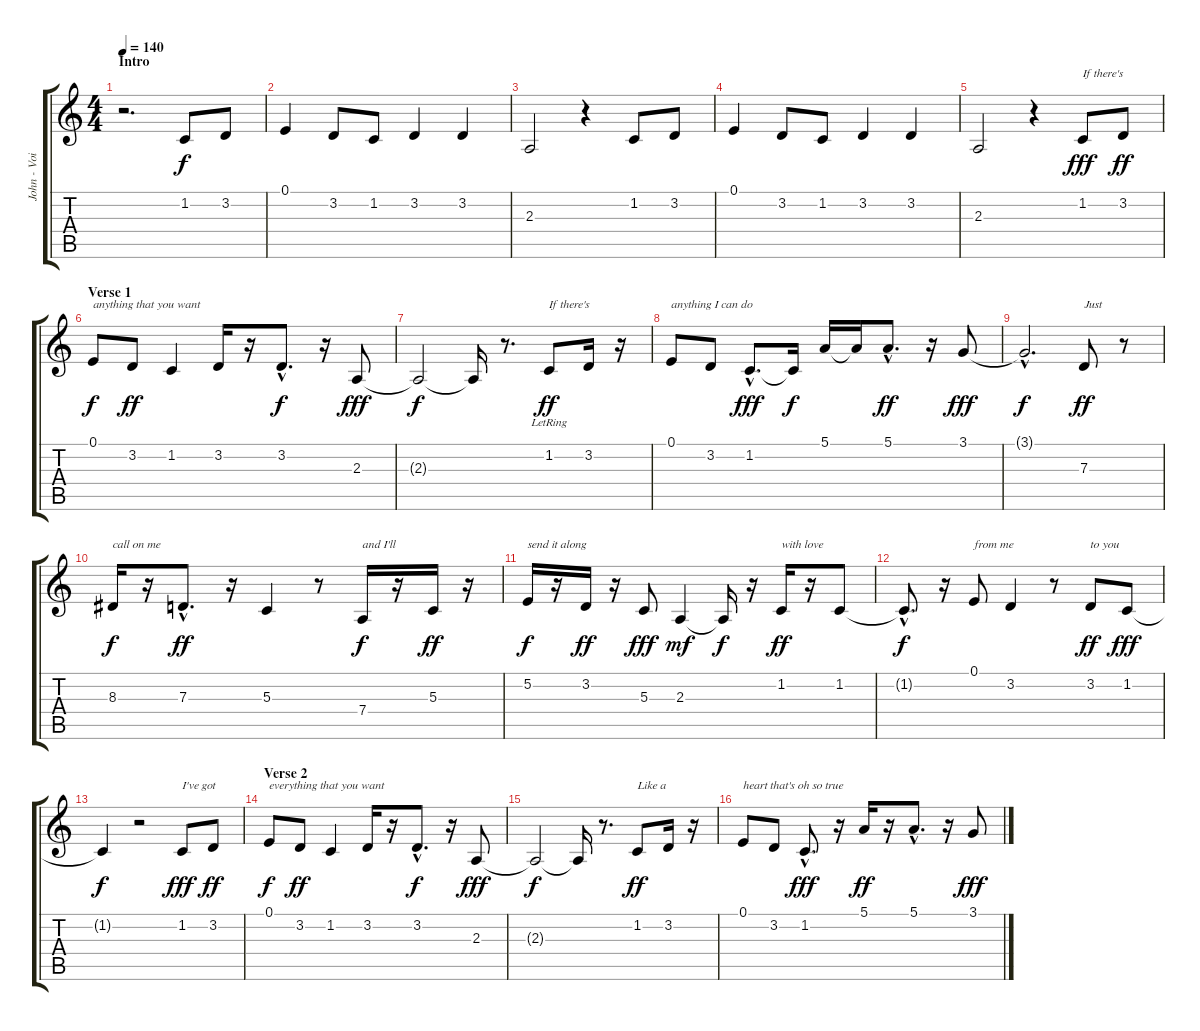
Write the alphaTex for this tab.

\track ("John - Voice" "John - Voi") {instrument clarinet}
\staff {score tabs}
\tuning (E4 B3 G3 D3 A2 E2) {hide}
\ts (4 4)
\section ("" "Intro")
\tempo 140
\clef g2
\ks c
r.2{d dy f instrument clarinet} 1.2.8 3.2.8 |
0.1.4 3.2.8 1.2.8 3.2.4 3.2.4 |
2.3.2 r.4 1.2.8 3.2.8 |
0.1.4 3.2.8 1.2.8 3.2.4 3.2.4 |
2.3.2 r.4 1.2.8{txt "If there's" dy fff} 3.2.8{dy ff} |
\section ("" "Verse 1")
0.1.8{txt "anything that you want" dy f} 3.2.8{dy ff} 1.2.4 3.2.16 r.16 3.2{hac}.8{d dy f} r.16 2.3.8{dy fff} |
2.3{t}.2{dy f} 2.3{t}.16 r.8{d} 1.2{lr}.8{txt "If there's" dy ff} 3.2.16 r.16 |
0.1.8{txt "anything I can do"} 3.2.8 1.2{hac}.8{d dy fff} 1.2{t}.16{dy f} 5.1.16 5.1{t}.16 5.1{hac}.8{d dy ff} r.16 3.1.8{dy fff} |
3.1{hac t}.2{d dy f} 7.3.8{txt "Just" dy ff} r.8 |
8.3.16{txt "call on me" dy f} r.16 7.3{hac}.8{d dy ff} r.16 5.3.4 r.8 7.4.16{txt "and I'll" dy f} r.16 5.3.16{dy ff} r.16 |
5.2.16{txt "send it along" dy f} r.16 3.2.16{dy ff} r.16 5.3.8{dy fff} 2.3.4{dy mf} 2.3{t}.16{dy f} r.16 1.2.16{txt "with love" dy ff} r.16 1.2.8 |
1.2{hac t}.8{d dy f} r.16 0.1.8{txt "from me"} 3.2.4 r.8 3.2.8{txt "to you" dy ff} 1.2.8{dy fff} |
1.2{t}.4{dy f} r.2 1.2.8{txt "I've got" dy fff} 3.2.8{dy ff} |
\section ("" "Verse 2")
0.1.8{txt "everything that you want" dy f} 3.2.8{dy ff} 1.2.4 3.2.16 r.16 3.2{hac}.8{d dy f} r.16 2.3.8{dy fff} |
2.3{t}.2{dy f} 2.3{t}.16 r.8{d} 1.2.8{txt "Like a" dy ff} 3.2.16 r.16 |
0.1.8{txt "heart that's oh so true"} 3.2.8 1.2{hac}.8{d dy fff} r.16 5.1.16{dy ff} r.16 5.1{hac}.8{d} r.16 3.1.8{dy fff}
